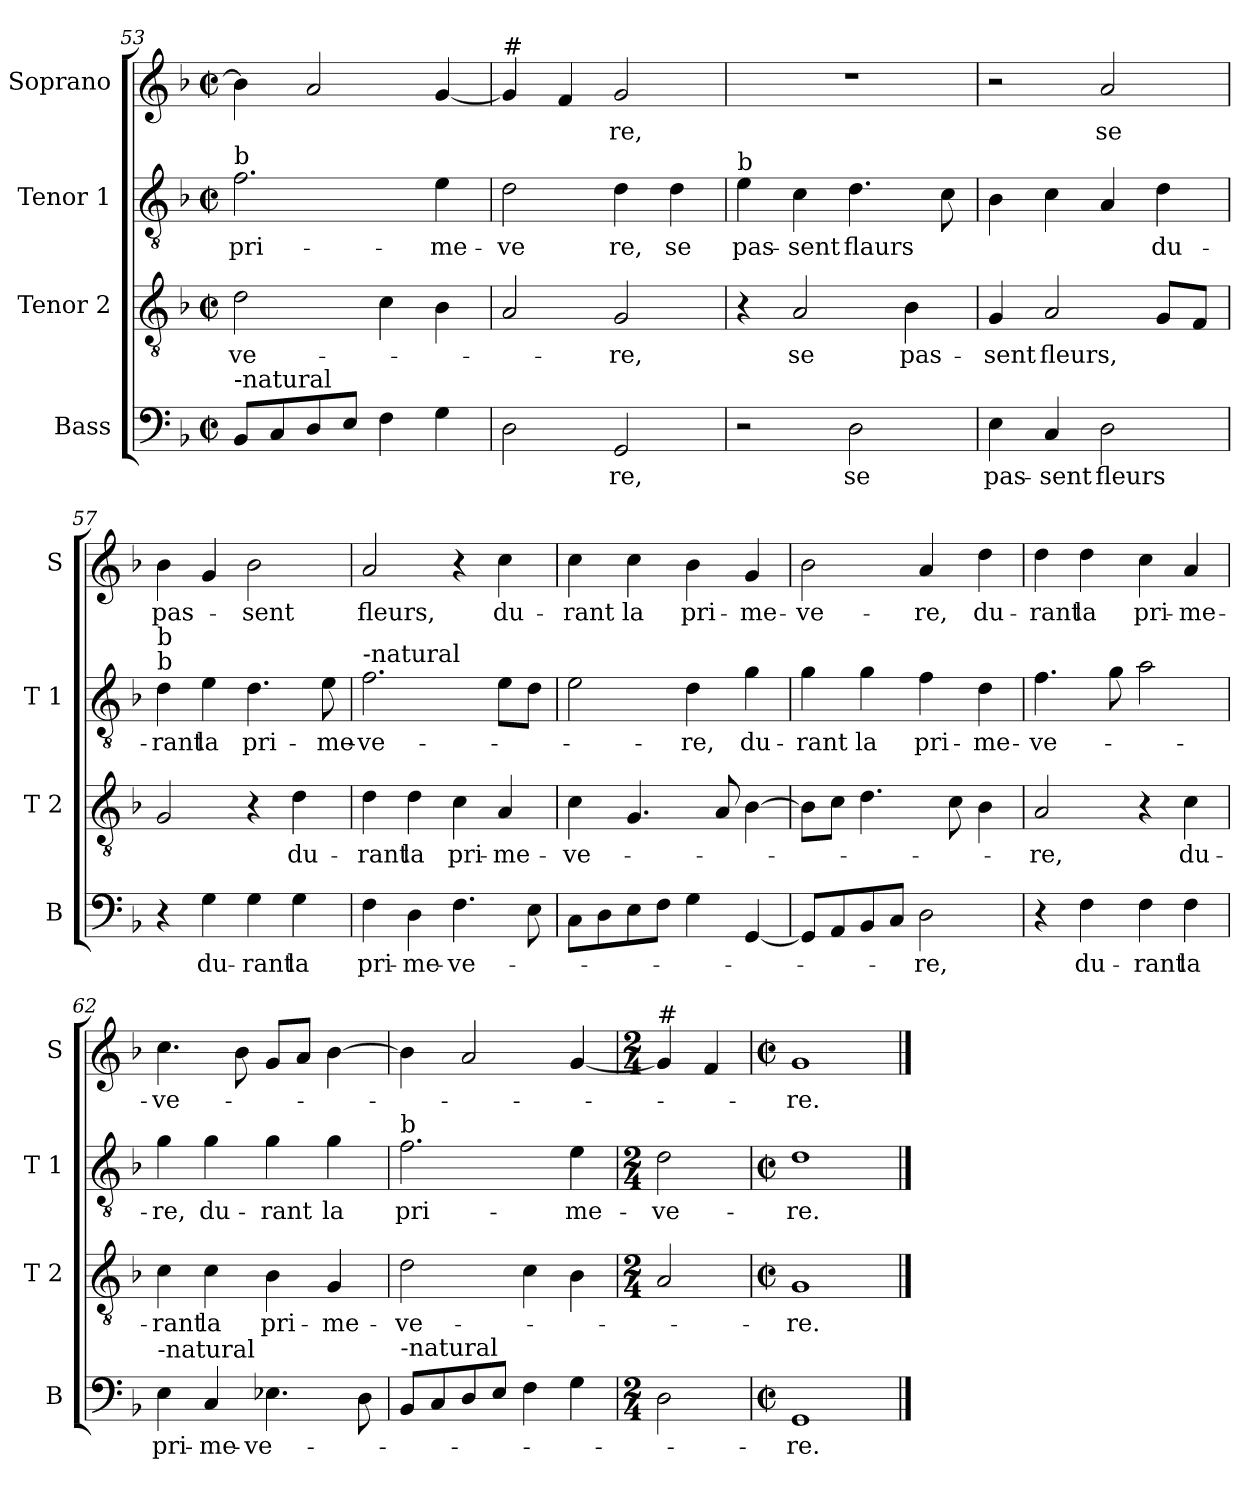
**kern	**text	**kern	**text	**kern	**text	**kern	**text
*part4	*part4	*part3	*part3	*part2	*part2	*part1	*part1
*staff4	*staff4	*staff3	*staff3	*staff2	*staff2	*staff1	*staff1
*I"Bass	*	*I"Tenor 2	*	*I"Tenor 1	*	*I"Soprano	*
*I'B	*	*I'T 2	*	*I'T 1	*	*I'S	*
*clefF4	*	*clefGv2	*	*clefGv2	*	*clefG2	*
*k[b-]	*	*k[b-]	*	*k[b-]	*	*k[b-]	*
*F:	*	*F:	*	*F:	*	*F:	*
*M2/2	*	*M2/2	*	*M2/2	*	*M2/2	*
*met(c|)	*	*met(c|)	*	*met(c|)	*	*met(c|)	*
=53	=53	=53	=53	=53	=53	=53	=53
!	!	!	!	!LO:TX:a:t=b	!	!	!
!LO:TX:a:t=-natural	!	!	!	!	!	!	!
!	!	!	!LO:LY:b	!	!LO:LY:b	!	!
8BB-/L	.	2d\	-ve-	2.f\	pri-	4b-\]	.
8C/	.	.	.	.	.	.	.
8D/	.	.	.	.	.	2a/	.
8E/J	.	.	.	.	.	.	.
4F\	.	4c\	.	.	.	.	.
!	!	!	!	!	!LO:LY:b	!	!
4G\	.	4B-\	.	4e\	-me-	[4g/	.
!!LO:LB:g=z
=54	=54	=54	=54	=54	=54	=54	=54
!	!	!	!	!	!	!LO:TX:a:t=#	!
!	!	!	!	!	!LO:LY:b	!	!
2D\	.	2A/	.	2d\	-ve	4g/]	.
.	.	.	.	.	.	4f/	.
!	!LO:LY:b	!	!LO:LY:b	!	!LO:LY:b	!	!LO:LY:b
2GG/	-re,	2G/	-re,	4d\	re,	2g/	-re,
!	!	!	!	!	!LO:LY:b	!	!
.	.	.	.	4d\	se	.	.
=55	=55	=55	=55	=55	=55	=55	=55
!	!	!	!	!LO:TX:a:t=b	!	!	!
!	!	!	!	!	!LO:LY:b	!	!
2r	.	4r	.	4e\	pas-	1r	.
!	!	!	!LO:LY:b	!	!LO:LY:b	!	!
.	.	2A/	se	4c\	-sent	.	.
!	!LO:LY:b	!	!	!	!LO:LY:b	!	!
2D\	se	.	.	4.d\	flaurs	.	.
!	!	!	!LO:LY:b	!	!	!	!
.	.	4B-\	pas-	.	.	.	.
.	.	.	.	8c\	.	.	.
=56	=56	=56	=56	=56	=56	=56	=56
!	!LO:LY:b	!	!LO:LY:b	!	!	!	!
4E\	pas-	4G/	-sent	4B-\	.	2r	.
!	!LO:LY:b	!	!LO:LY:b	!	!	!	!
4C/	-sent	2A/	fleurs,	4c\	.	.	.
!	!LO:LY:b	!	!	!	!	!	!LO:LY:b
2D\	fleurs	.	.	4A/	.	2a/	se
!	!	!	!	!	!LO:LY:b	!	!
.	.	8G/L	.	4d\	du-	.	.
.	.	8F/J	.	.	.	.	.
=57	=57	=57	=57	=57	=57	=57	=57
!	!	!	!	!LO:TX:a:t=b	!	!	!
!	!	!	!	!LO:TX:a:t=b	!	!	!
!	!	!	!	!	!LO:LY:b	!	!LO:LY:b
4r	.	2G/	.	4d\	-rant	4b-\	pas-
!	!LO:LY:b	!	!	!	!LO:LY:b	!	!
4G\	du-	.	.	4e\	la	4g/	.
!	!LO:LY:b	!	!	!	!LO:LY:b	!	!LO:LY:b
4G\	-rant	4r	.	4.d\	pri-	2b-\	-sent
!	!LO:LY:b	!	!LO:LY:b	!	!	!	!
4G\	la	4d\	du-	.	.	.	.
!	!	!	!	!	!LO:LY:b	!	!
.	.	.	.	8e\	-me-	.	.
=58	=58	=58	=58	=58	=58	=58	=58
!	!	!	!	!LO:TX:a:t=-natural	!	!	!
!	!LO:LY:b	!	!LO:LY:b	!	!LO:LY:b	!	!LO:LY:b
4F\	pri-	4d\	-rant	2.f\	-ve-	2a/	fleurs,
!	!LO:LY:b	!	!LO:LY:b	!	!	!	!
4D\	-me-	4d\	la	.	.	.	.
!	!LO:LY:b	!	!LO:LY:b	!	!	!	!
4.F\	-ve-	4c\	pri-	.	.	4r	.
!	!	!	!LO:LY:b	!	!	!	!LO:LY:b
.	.	4A/	-me-	8e\L	.	4cc\	du-
8E\	.	.	.	8d\J	.	.	.
=59	=59	=59	=59	=59	=59	=59	=59
!	!	!	!LO:LY:b	!	!	!	!LO:LY:b
8C\L	.	4c\	-ve-	2e\	.	4cc\	-rant
8D\	.	.	.	.	.	.	.
!	!	!	!	!	!	!	!LO:LY:b
8E\	.	4.G/	.	.	.	4cc\	la
8F\J	.	.	.	.	.	.	.
!	!	!	!	!	!LO:LY:b	!	!LO:LY:b
4G\	.	.	.	4d\	-re,	4b-\	pri-
.	.	8A/	.	.	.	.	.
!	!	!	!	!	!LO:LY:b	!	!LO:LY:b
[4GG/	.	[4B-\	.	4g\	du-	4g/	-me-
!!LO:LB:g=z
=60	=60	=60	=60	=60	=60	=60	=60
!	!	!	!	!	!LO:LY:b	!	!LO:LY:b
8GG/L]	.	8B-\L]	.	4g\	-rant	2b-\	-ve-
8AA/	.	8c\J	.	.	.	.	.
!	!	!	!	!	!LO:LY:b	!	!
8BB-/	.	4.d\	.	4g\	la	.	.
8C/J	.	.	.	.	.	.	.
!	!LO:LY:b	!	!	!	!LO:LY:b	!	!LO:LY:b
2D\	-re,	.	.	4f\	pri-	4a/	-re,
.	.	8c\	.	.	.	.	.
!	!	!	!	!	!LO:LY:b	!	!LO:LY:b
.	.	4B-\	.	4d\	-me-	4dd\	du-
=61	=61	=61	=61	=61	=61	=61	=61
!	!	!	!LO:LY:b	!	!LO:LY:b	!	!LO:LY:b
4r	.	2A/	-re,	4.f\	-ve-	4dd\	-rant
!	!LO:LY:b	!	!	!	!	!	!LO:LY:b
4F\	du-	.	.	.	.	4dd\	la
.	.	.	.	8g\	.	.	.
!	!LO:LY:b	!	!	!	!	!	!LO:LY:b
4F\	-rant	4r	.	2a\	.	4cc\	pri-
!	!LO:LY:b	!	!LO:LY:b	!	!	!	!LO:LY:b
4F\	la	4c\	du-	.	.	4a/	-me-
=62	=62	=62	=62	=62	=62	=62	=62
!LO:TX:a:t=-natural	!	!	!	!	!	!	!
!	!LO:LY:b	!	!LO:LY:b	!	!LO:LY:b	!	!LO:LY:b
4E\	pri-	4c\	-rant	4g\	-re,	4.cc\	-ve-
!	!LO:LY:b	!	!LO:LY:b	!	!LO:LY:b	!	!
4C/	-me-	4c\	la	4g\	du-	.	.
.	.	.	.	.	.	8b-\	.
!	!LO:LY:b	!	!LO:LY:b	!	!LO:LY:b	!	!
4.E-X\	-ve-	4B-\	pri-	4g\	-rant	8g/L	.
.	.	.	.	.	.	8a/J	.
!	!	!	!LO:LY:b	!	!LO:LY:b	!	!
.	.	4G/	-me-	4g\	la	[4b-\	.
8D\	.	.	.	.	.	.	.
=63	=63	=63	=63	=63	=63	=63	=63
!	!	!	!	!LO:TX:a:t=b	!	!	!
!LO:TX:a:t=-natural	!	!	!	!	!	!	!
!	!	!	!LO:LY:b	!	!LO:LY:b	!	!
8BB-/L	.	2d\	-ve-	2.f\	pri-	4b-\]	.
8C/	.	.	.	.	.	.	.
8D/	.	.	.	.	.	2a/	.
8E/J	.	.	.	.	.	.	.
4F\	.	4c\	.	.	.	.	.
!	!	!	!	!	!LO:LY:b	!	!
4G\	.	4B-\	.	4e\	-me-	[4g/	.
=64	=64	=64	=64	=64	=64	=64	=64
*M2/4	*	*M2/4	*	*M2/4	*	*M2/4	*
!	!	!	!	!	!	!LO:TX:a:t=#	!
!	!	!	!	!	!LO:LY:b	!	!
2D\	.	2A/	.	2d\	-ve-	4g/]	.
.	.	.	.	.	.	4f/	.
=65	=65	=65	=65	=65	=65	=65	=65
*M2/2	*	*M2/2	*	*M2/2	*	*M2/2	*
*met(c|)	*	*met(c|)	*	*met(c|)	*	*met(c|)	*
!	!LO:LY:b	!	!LO:LY:b	!	!LO:LY:b	!	!LO:LY:b
1GG	-re.	1G	-re.	1d	-re.	1g	-re.
==	==	==	==	==	==	==	==
*-	*-	*-	*-	*-	*-	*-	*-
